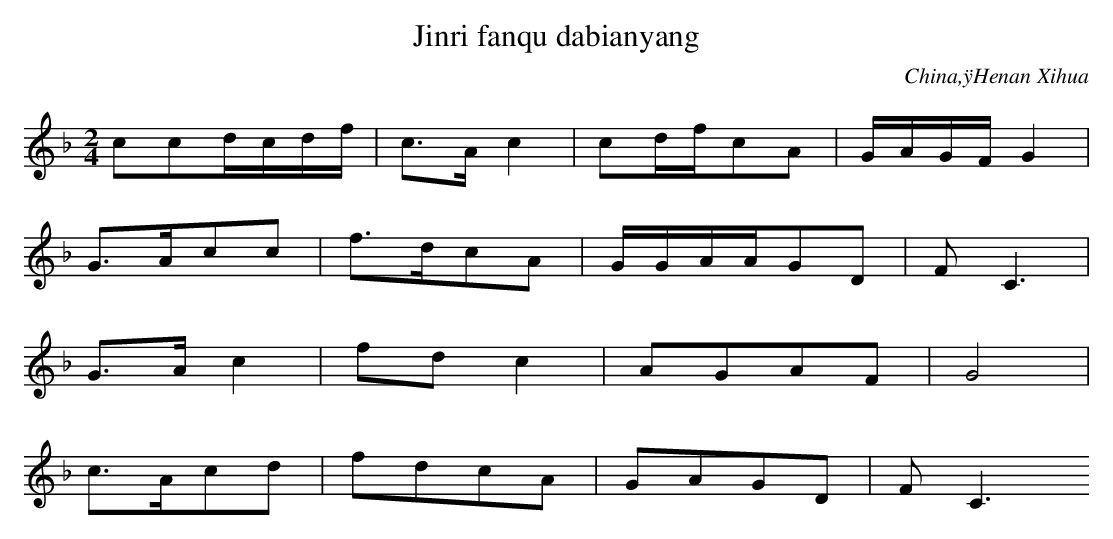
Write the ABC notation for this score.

X:1
T: Jinri fanqu dabianyang
O: China,ÿHenan Xihua
M: 2/4
L: 1/16
K: F
c2c2dcdf | c3Ac4 | c2dfc2A2 | GAGFG4 |
G3Ac2c2 | f3dc2A2 | GGAAG2D2 | F2C6 |
G3Ac4 | f2d2c4 | A2G2A2F2 | G8 |
c3Ac2d2 | f2d2c2A2 | G2A2G2D2 | F2C6
